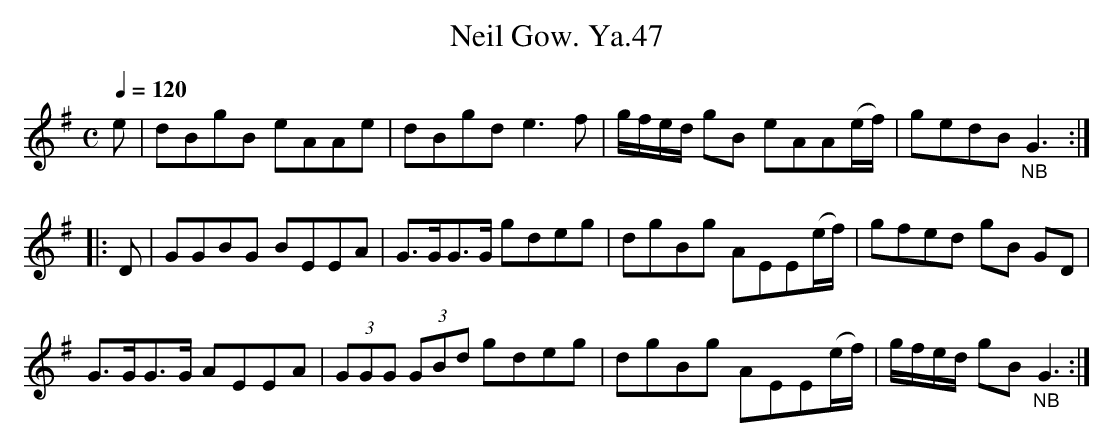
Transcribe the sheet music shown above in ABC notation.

X:1
T:Neil Gow. Ya.47
L:1/8
M:C
Q:1/4=120
K:G
e|dBgB eAAe | dBgd e3f|g/f/e/d/ gB eAA(e/f/)|gedB"_NB"G3:|
|:D|GGBG BEEA | G>GG>G gdeg |dgBg AEE(e/f/)|gfed gB GD |
G>GG>G AEEA | (3GGG (3GBd gdeg | dgBg AEE(e/f/)|g/f/e/d/ gB"_NB"G3:|]
